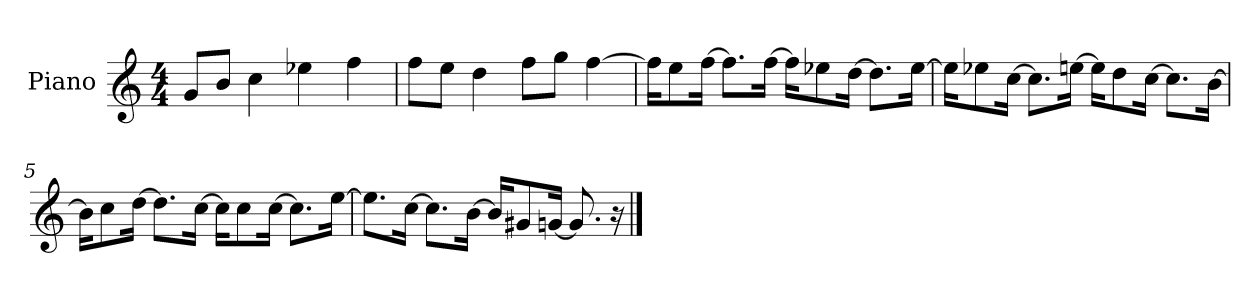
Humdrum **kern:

**kern
*part1
*staff1
*I"Piano
*I'P-no
*clefG2
*k[]
*M4/4
*MM90
=1
8g/L
8b/J
4cc\
4ee-X\
4ff\
=2
8ff\L
8ee\J
4dd\
8ff\L
8gg\J
[4ff\
=3
16ff\KL]
8ee\
[16ff\Jk
8.ff\L]
[16ff\Jk
16ff\KL]
8ee-X\
[16dd\Jk
8.dd\L]
[16ee-\Jk
=4
16ee-\KL]
8ee-X\
[16cc\Jk
8.cc\L]
[16een\Jk
16ee\KL]
8dd\
[16cc\Jk
8.cc\L]
[16b\Jk
!!LO:LB:g=z
=5
16b\KL]
8cc\
[16dd\Jk
8.dd\L]
[16cc\Jk
16cc\KL]
8cc\
[16cc\Jk
8.cc\L]
[16ee\Jk
=6
8.ee\L]
[16cc\Jk
8.cc\L]
[16b\Jk
16b/KL]
8g#X/
[16gn/Jk
8.g/]
16r
==
*-
